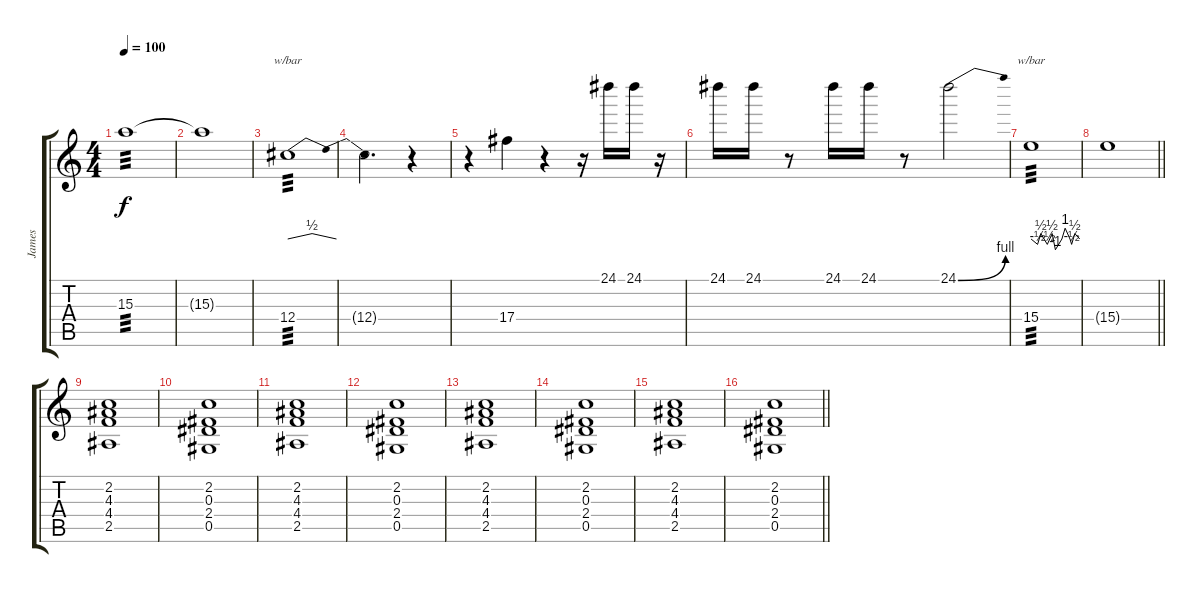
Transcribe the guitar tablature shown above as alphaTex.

\track ("James" "James") {instrument distortionguitar}
\staff {score tabs}
\tuning (Eb4 Bb3 Gb3 Db3 Ab2 Eb2) {hide}
\ts (4 4)
\tempo 100
\clef g2
\ks c
15.3.1{tp 3 dy f} |
15.3{t}.1 |
12.4.1{tbe (dip default 0 0 30 2 60 0) tp 3} |
12.4{t}.2{d} r.4 |
r.4 17.4.4 r.4 r.16 24.1.16 24.1.16 r.16 |
24.1.16 24.1.16 r.8 24.1.16 24.1.16 r.8 24.1{be (bend 0 0 60 4)}.2 |
15.4.1{tbe (custom default 0 0 8 -2 12 2 20 -2 26 2 30 -4 38 0 42 4 48 0 50 -2 54 2 60 0) tp 3} |
\barLineRight lightlight
15.4{t}.1 |
(2.2 4.3 4.4 2.5).1 |
(2.2 0.3 2.4 0.5).1 |
(2.2 4.3 4.4 2.5).1 |
(2.2 0.3 2.4 0.5).1 |
(2.2 4.3 4.4 2.5).1 |
(2.2 0.3 2.4 0.5).1 |
(2.2 4.3 4.4 2.5).1 |
\barLineRight lightlight
(2.2 0.3 2.4 0.5).1
